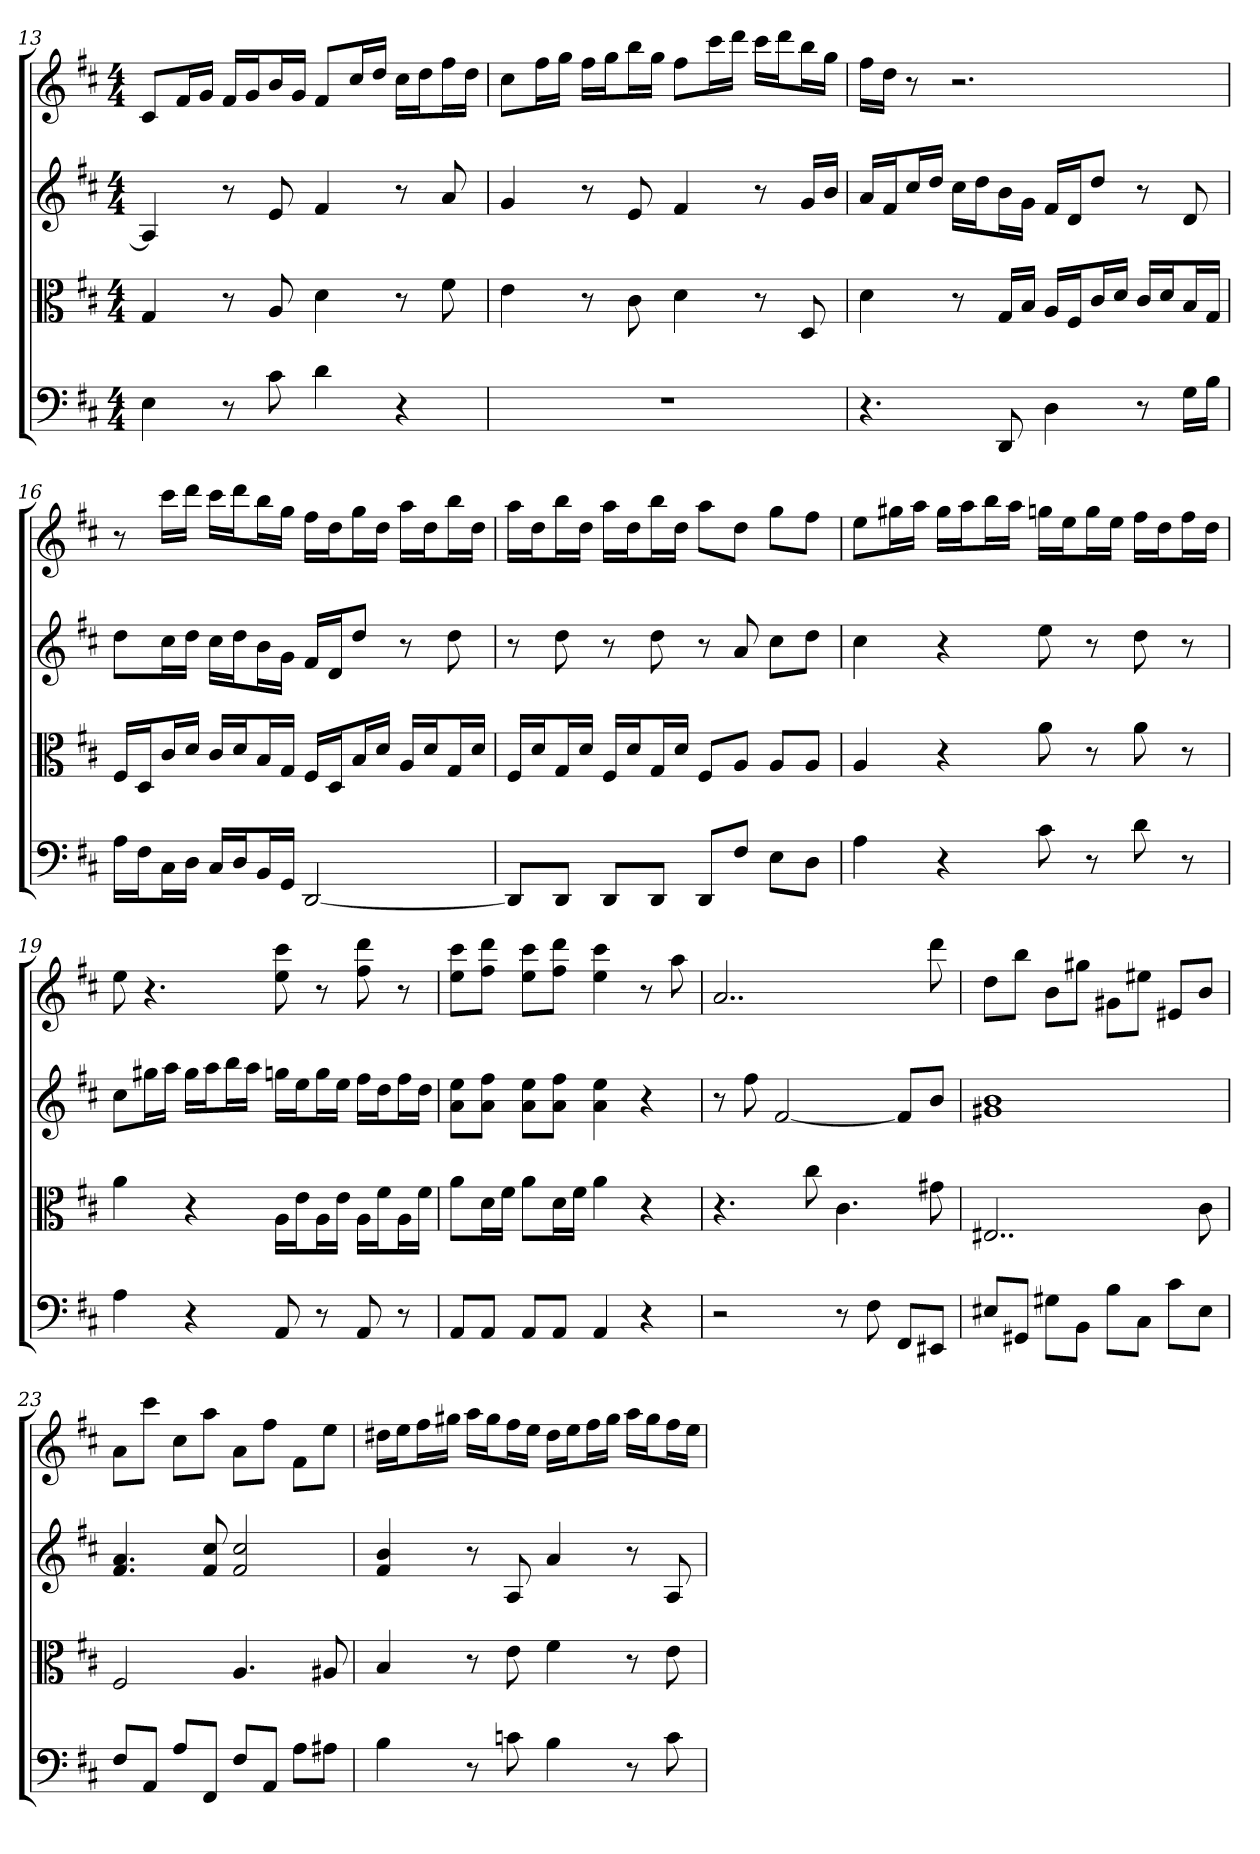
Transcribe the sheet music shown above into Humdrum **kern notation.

**kern	**kern	**kern	**kern
*part4	*part3	*part2	*part1
*staff4	*staff3	*staff2	*staff1
*clefF4	*clefC3	*	*
*k[f#c#]	*k[f#c#]	*k[f#c#]	*k[f#c#]
*D:	*D:	*D:	*D:
*M4/4	*M4/4	*M4/4	*M4/4
=13	=13	=13	=13
4E	4G	4A]	8c#L
.	.	.	16f#L
.	.	.	16gJJ
8r	8r	8r	16f#LL
.	.	.	16gJ
8c#	8A	8e	16bL
.	.	.	16gJJ
4d	4d	4f#	8f#L
.	.	.	16cc#L
.	.	.	16ddJJ
4r	8r	8r	16cc#LL
.	.	.	16ddJ
.	8f#	8a	16ff#L
.	.	.	16ddJJ
=14	=14	=14	=14
1r	4e	4g	8cc#L
.	.	.	16ff#L
.	.	.	16ggJJ
.	8r	8r	16ff#LL
.	.	.	16ggJ
.	8c#	8e	16bbL
.	.	.	16ggJJ
.	4d	4f#	8ff#L
.	.	.	16ccc#L
.	.	.	16dddJJ
.	8r	8r	16ccc#LL
.	.	.	16dddJ
.	8D	16gLL	16bbL
.	.	16bJJ	16ggJJ
=15	=15	=15	=15
4.r	4d	16aLL	16ff#LL
.	.	16f#J	16ddJJ
.	.	16cc#L	8r
.	.	16ddJJ	.
.	8r	16cc#LL	2.r
.	.	16ddJ	.
8DD	16G/LL	16bL	.
.	16B/JJ	16gJJ	.
4D	16A/LL	16f#LL	.
.	16F#/J	16dJ	.
.	16c#/L	8ddJ	.
.	16d/JJ	.	.
8r	16c#/LL	8r	.
.	16d/J	.	.
16G\LL	16B/L	8d	.
16B\JJ	16G/JJ	.	.
=16	=16	=16	=16
16A\LL	16F#/LL	8ddL	8r
16F#\J	16D/J	.	.
16C#\L	16c#/L	16cc#L	16ccc#LL
16D\JJ	16d/JJ	16ddJJ	16dddJJ
16C#/LL	16c#/LL	16cc#LL	16ccc#LL
16D/J	16d/J	16ddJ	16dddJ
16BB/L	16B/L	16bL	16bbL
16GG/JJ	16G/JJ	16gJJ	16ggJJ
[2DD	16F#/LL	16f#LL	16ff#LL
.	16D/J	16dJ	16ddJ
.	16B/L	8ddJ	16ggL
.	16d/JJ	.	16ddJJ
.	16A/LL	8r	16aaLL
.	16d/J	.	16ddJ
.	16G/L	8dd	16bbL
.	16d/JJ	.	16ddJJ
=17	=17	=17	=17
8DD/L]	16F#/LL	8r	16aaLL
.	16d/J	.	16ddJ
8DD/J	16G/L	8dd	16bbL
.	16d/JJ	.	16ddJJ
8DD/L	16F#/LL	8r	16aaLL
.	16d/J	.	16ddJ
8DD/J	16G/L	8dd	16bbL
.	16d/JJ	.	16ddJJ
8DD/L	8F#/L	8r	8aaL
8F#/J	8A/J	8a	8ddJ
8E\L	8A/L	8cc#L	8ggL
8D\J	8A/J	8ddJ	8ff#J
=18	=18	=18	=18
4A	4A	4cc#	8eeL
.	.	.	16gg#XL
.	.	.	16aaJJ
4r	4r	4r	16gg#LL
.	.	.	16aaJ
.	.	.	16bbL
.	.	.	16aaJJ
8c#	8a	8ee	16ggnLL
.	.	.	16eeJ
8r	8r	8r	16ggL
.	.	.	16eeJJ
8d	8a	8dd	16ff#LL
.	.	.	16ddJ
8r	8r	8r	16ff#L
.	.	.	16ddJJ
=19	=19	=19	=19
4A	4a	8cc#L	8ee
.	.	16gg#XL	4.r
.	.	16aaJJ	.
4r	4r	16gg#LL	.
.	.	16aaJ	.
.	.	16bbL	.
.	.	16aaJJ	.
8AA	16A\LL	16ggnLL	8ee 8ccc#
.	16e\J	16eeJ	.
8r	16A\L	16ggL	8r
.	16e\JJ	16eeJJ	.
8AA	16A\LL	16ff#LL	8ff# 8ddd
.	16f#\J	16ddJ	.
8r	16A\L	16ff#L	8r
.	16f#\JJ	16ddJJ	.
=20	=20	=20	=20
8AA/L	8a\L	8a 8eeL	8ee 8ccc#L
8AA/J	16d\L	8a 8ff#J	8ff# 8dddJ
.	16f#\JJ	.	.
8AA/L	8a\L	8a 8eeL	8ee 8ccc#L
8AA/J	16d\L	8a 8ff#J	8ff# 8dddJ
.	16f#\JJ	.	.
4AA	4a	4a 4ee	4ee 4ccc#
4r	4r	4r	8r
.	.	.	8aa
=21	=21	=21	=21
2r	4.r	8r	2..a
.	.	8ff#	.
.	.	[2f#	.
.	8cc#	.	.
8r	4.c#	.	.
8F#	.	.	.
8FF#/L	.	8f#L]	.
8EE#X/J	8g#X	8bJ	8ddd
=22	=22	=22	=22
8E#X/L	2..E#X	1g#X 1b	8ddL
8GG#X/J	.	.	8bbJ
8G#X\L	.	.	8bL
8BB\J	.	.	8gg#XJ
8B\L	.	.	8g#XL
8C#\J	.	.	8ee#XJ
8c#\L	.	.	8e#XL
8E#\J	8c#	.	8bJ
=23	=23	=23	=23
8F#/L	2F#	4.f# 4.a	8aL
8AA/J	.	.	8ccc#J
8A/L	.	.	8cc#L
8FF#/J	.	8f# 8cc#	8aaJ
8F#/L	4.A	2f# 2cc#	8aL
8AA/J	.	.	8ff#J
8A\L	.	.	8f#L
8A#X\J	8A#X	.	8eeJ
=24	=24	=24	=24
4B	4B	4f# 4b	16dd#XLL
.	.	.	16eeJ
.	.	.	16ff#L
.	.	.	16gg#XJJ
8r	8r	8r	16aaLL
.	.	.	16gg#J
8cn	8e	8A	16ff#L
.	.	.	16eeJJ
4B	4f#	4a	16dd#LL
.	.	.	16eeJ
.	.	.	16ff#L
.	.	.	16gg#JJ
8r	8r	8r	16aaLL
.	.	.	16gg#J
8c	8e	8A	16ff#L
.	.	.	16eeJJ
=	=	=	=
*-	*-	*-	*-
